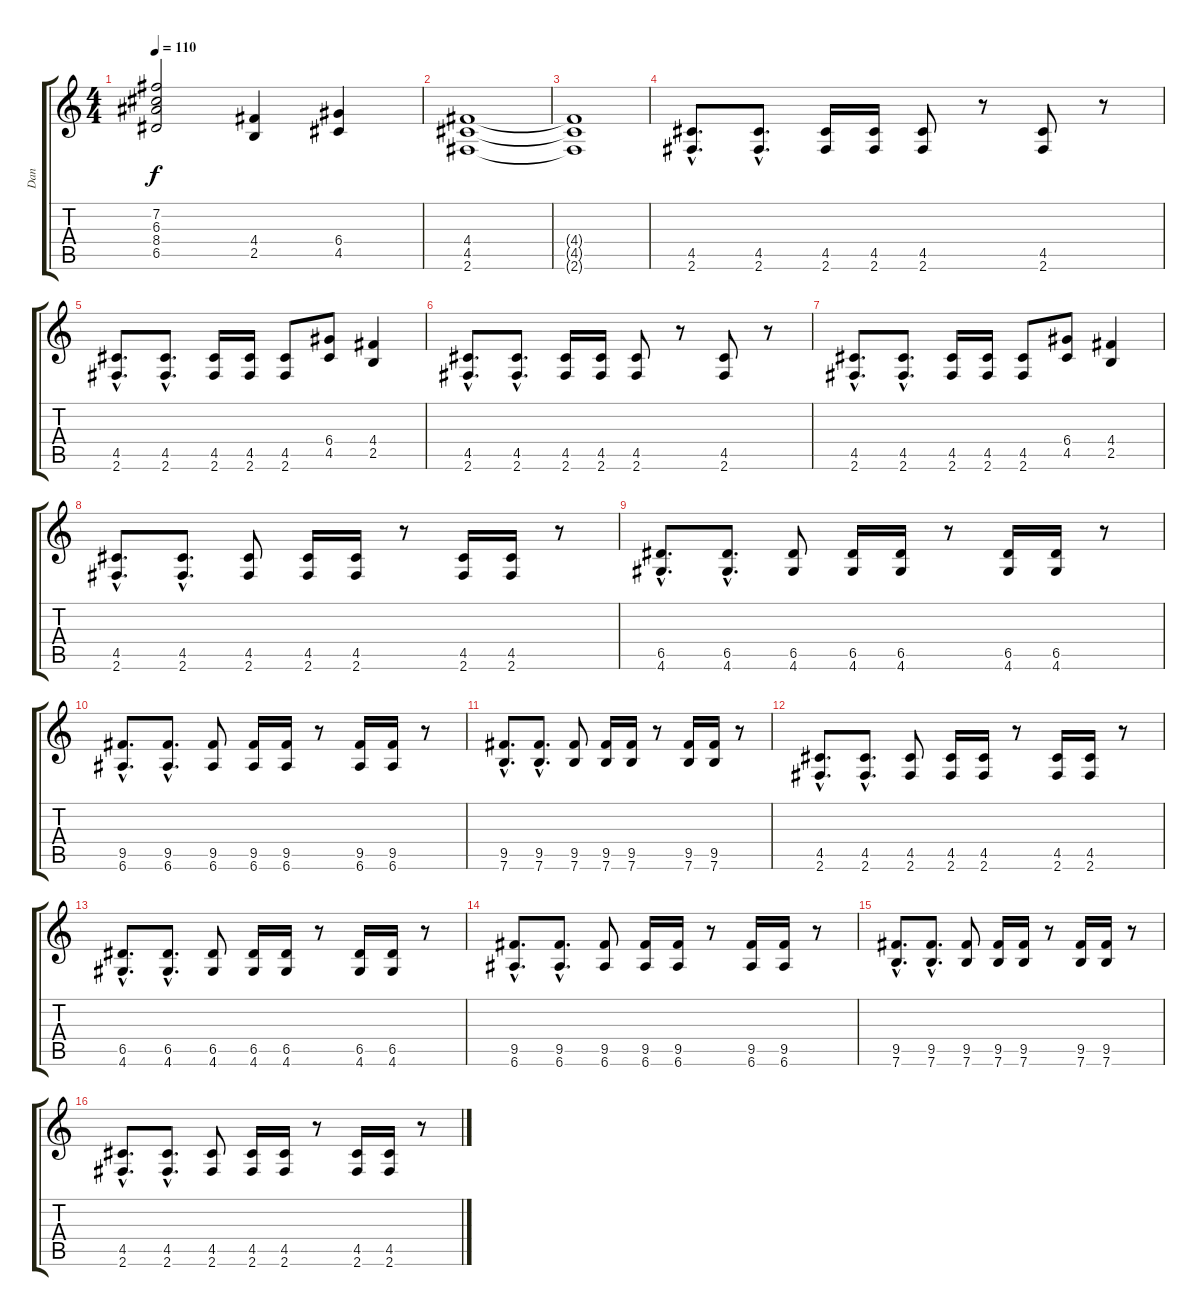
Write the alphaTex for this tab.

\track ("Dan" "Dan") {instrument overdrivenguitar}
\staff {score tabs}
\tuning (E4 B3 G3 D3 A2 E2) {hide}
\ts (4 4)
\tempo 110
\clef g2
\ks c
(7.2 6.3 8.4 6.5).2{dy f} (4.4 2.5).4 (6.4 4.5).4 |
(4.4 4.5 2.6).1 |
(4.4{t} 4.5{t} 2.6{t}).1 |
(4.5{hac} 2.6{hac}).8{d} (4.5{hac} 2.6{hac}).8{d} (4.5 2.6).16 (4.5 2.6).16 (4.5 2.6).8 r.8 (4.5 2.6).8 r.8 |
(4.5{hac} 2.6{hac}).8{d} (4.5{hac} 2.6{hac}).8{d} (4.5 2.6).16 (4.5 2.6).16 (4.5 2.6).8 (6.4 4.5).8 (4.4 2.5).4 |
(4.5{hac} 2.6{hac}).8{d} (4.5{hac} 2.6{hac}).8{d} (4.5 2.6).16 (4.5 2.6).16 (4.5 2.6).8 r.8 (4.5 2.6).8 r.8 |
(4.5{hac} 2.6{hac}).8{d} (4.5{hac} 2.6{hac}).8{d} (4.5 2.6).16 (4.5 2.6).16 (4.5 2.6).8 (6.4 4.5).8 (4.4 2.5).4 |
(4.5{hac} 2.6{hac}).8{d} (4.5{hac} 2.6{hac}).8{d} (4.5 2.6).8 (4.5 2.6).16 (4.5 2.6).16 r.8 (4.5 2.6).16 (4.5 2.6).16 r.8 |
(6.5{hac} 4.6{hac}).8{d} (6.5{hac} 4.6{hac}).8{d} (6.5 4.6).8 (6.5 4.6).16 (6.5 4.6).16 r.8 (6.5 4.6).16 (6.5 4.6).16 r.8 |
(9.5{hac} 6.6{hac}).8{d} (9.5{hac} 6.6{hac}).8{d} (9.5 6.6).8 (9.5 6.6).16 (9.5 6.6).16 r.8 (9.5 6.6).16 (9.5 6.6).16 r.8 |
(9.5{hac} 7.6{hac}).8{d} (9.5{hac} 7.6{hac}).8{d} (9.5 7.6).8 (9.5 7.6).16 (9.5 7.6).16 r.8 (9.5 7.6).16 (9.5 7.6).16 r.8 |
(4.5{hac} 2.6{hac}).8{d} (4.5{hac} 2.6{hac}).8{d} (4.5 2.6).8 (4.5 2.6).16 (4.5 2.6).16 r.8 (4.5 2.6).16 (4.5 2.6).16 r.8 |
(6.5{hac} 4.6{hac}).8{d} (6.5{hac} 4.6{hac}).8{d} (6.5 4.6).8 (6.5 4.6).16 (6.5 4.6).16 r.8 (6.5 4.6).16 (6.5 4.6).16 r.8 |
(9.5{hac} 6.6{hac}).8{d} (9.5{hac} 6.6{hac}).8{d} (9.5 6.6).8 (9.5 6.6).16 (9.5 6.6).16 r.8 (9.5 6.6).16 (9.5 6.6).16 r.8 |
(9.5{hac} 7.6{hac}).8{d} (9.5{hac} 7.6{hac}).8{d} (9.5 7.6).8 (9.5 7.6).16 (9.5 7.6).16 r.8 (9.5 7.6).16 (9.5 7.6).16 r.8 |
(4.5{hac} 2.6{hac}).8{d} (4.5{hac} 2.6{hac}).8{d} (4.5 2.6).8 (4.5 2.6).16 (4.5 2.6).16 r.8 (4.5 2.6).16 (4.5 2.6).16 r.8
